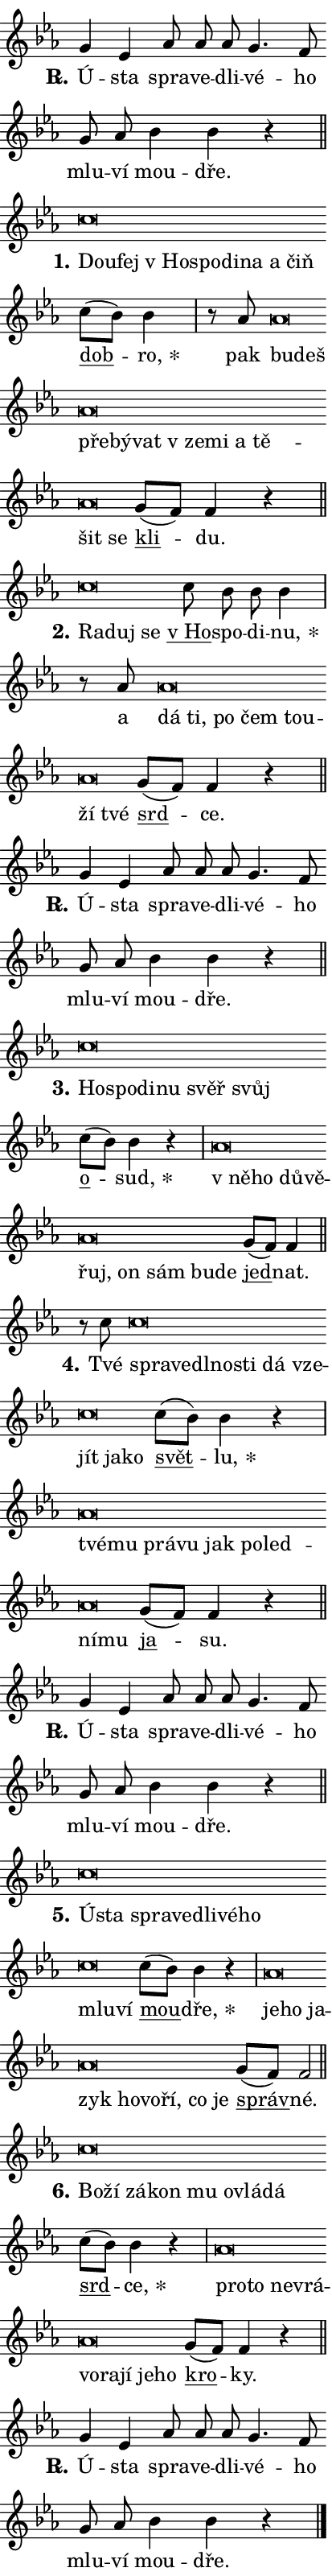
\version "2.24.0"
\header { tagline = "" }
\paper {
  indent = 0\cm
  top-margin = 0\cm
  right-margin = 0.13\cm % to fit lyric hyphens
  bottom-margin = 0\cm
  left-margin = 0\cm
  paper-width = 7\cm
  page-breaking = #ly:one-page-breaking
  system-system-spacing.basic-distance = #11
  score-system-spacing.basic-distance = #11
  ragged-last = ##f
}


%% Author: Thomas Morley
%% https://lists.gnu.org/archive/html/lilypond-user/2020-05/msg00002.html
#(define (line-position grob)
"Returns position of @var[grob} in current system:
   @code{'start}, if at first time-step
   @code{'end}, if at last time-step
   @code{'middle} otherwise
"
  (let* ((col (ly:item-get-column grob))
         (ln (ly:grob-object col 'left-neighbor))
         (rn (ly:grob-object col 'right-neighbor))
         (col-to-check-left (if (ly:grob? ln) ln col))
         (col-to-check-right (if (ly:grob? rn) rn col))
         (break-dir-left
           (and
             (ly:grob-property col-to-check-left 'non-musical #f)
             (ly:item-break-dir col-to-check-left)))
         (break-dir-right
           (and
             (ly:grob-property col-to-check-right 'non-musical #f)
             (ly:item-break-dir col-to-check-right))))
        (cond ((eqv? 1 break-dir-left) 'start)
              ((eqv? -1 break-dir-right) 'end)
              (else 'middle))))

#(define (tranparent-at-line-position vctor)
  (lambda (grob)
  "Relying on @code{line-position} select the relevant enry from @var{vctor}.
Used to determine transparency,"
    (case (line-position grob)
      ((end) (not (vector-ref vctor 0)))
      ((middle) (not (vector-ref vctor 1)))
      ((start) (not (vector-ref vctor 2))))))

noteHeadBreakVisibility =
#(define-music-function (break-visibility)(vector?)
"Makes @code{NoteHead}s transparent relying on @var{break-visibility}"
#{
  \override NoteHead.transparent =
    #(tranparent-at-line-position break-visibility)
#})

#(define delete-ledgers-for-transparent-note-heads
  (lambda (grob)
    "Reads whether a @code{NoteHead} is transparent.
If so this @code{NoteHead} is removed from @code{'note-heads} from
@var{grob}, which is supposed to be @code{LedgerLineSpanner}.
As a result ledgers are not printed for this @code{NoteHead}"
    (let* ((nhds-array (ly:grob-object grob 'note-heads))
           (nhds-list
             (if (ly:grob-array? nhds-array)
                 (ly:grob-array->list nhds-array)
                 '()))
           ;; Relies on the transparent-property being done before
           ;; Staff.LedgerLineSpanner.after-line-breaking is executed.
           ;; This is fragile ...
           (to-keep
             (remove
               (lambda (nhd)
                 (ly:grob-property nhd 'transparent #f))
               nhds-list)))
      ;; TODO find a better method to iterate over grob-arrays, similiar
      ;; to filter/remove etc for lists
      ;; For now rebuilt from scratch
      (set! (ly:grob-object grob 'note-heads)  '())
      (for-each
        (lambda (nhd)
          (ly:pointer-group-interface::add-grob grob 'note-heads nhd))
        to-keep))))

squashNotes = {
  \override NoteHead.X-extent = #'(-0.2 . 0.2)
  \override NoteHead.Y-extent = #'(-0.75 . 0)
  \override NoteHead.stencil =
    #(lambda (grob)
       (let ((pos (ly:grob-property grob 'staff-position)))
         (begin
           (if (< pos -7) (display "ERROR: Lower brevis then expected\n") (display ""))
           (if (<= pos -6) ly:text-interface::print ly:note-head::print))))
}
unSquashNotes = {
  \revert NoteHead.X-extent
  \revert NoteHead.Y-extent
  \revert NoteHead.stencil
}

hideNotes = \noteHeadBreakVisibility #begin-of-line-visible
unHideNotes = \noteHeadBreakVisibility #all-visible

% work-around for resetting accidentals
% https://lilypond.org/doc/v2.23/Documentation/notation/displaying-rhythms#unmetered-music
cadenzaMeasure = {
  \cadenzaOff
  \partial 1024 s1024
  \cadenzaOn
}

#(define-markup-command (accent layout props text) (markup?)
  "Underline accented syllable"
  (interpret-markup layout props
    #{\markup \override #'(offset . 4.3) \underline { #text }#}))

responsum = \markup \concat {
  "R" \hspace #-1.05 \path #0.1 #'((moveto 0 0.07) (lineto 0.9 0.8)) \hspace #0.05 "."
}

spaceSize = #0.6828661417322834 % exact space size for TeX Gyre Schola

\layout {
  \context {
    \Staff
    \remove "Time_signature_engraver"
    \override LedgerLineSpanner.after-line-breaking = #delete-ledgers-for-transparent-note-heads
  }
  \context {
    \Lyrics {
      \override LyricSpace.minimum-distance = \spaceSize
      \override LyricText.font-name = #"TeX Gyre Schola"
      \override LyricText.font-size = 1
      \override StanzaNumber.font-name = #"TeX Gyre Schola Bold"
      \override StanzaNumber.font-size = 1
    }
  }
  \context {
    \Score 
    \override NoteHead.text =
      #(lambda (grob) 
        (let ((pos (ly:grob-property grob 'staff-position)))
          #{\markup {
            \combine
              \halign #-0.55 \raise #(if (= pos -6) 0 0.5) \override #'(thickness . 2) \draw-line #'(3.2 . 0)
              \musicglyph "noteheads.sM1"
          }#}))
  }
}

% magnetic-lyrics.ily
%
%   written by
%     Jean Abou Samra <jean@abou-samra.fr>
%     Werner Lemberg <wl@gnu.org>
%
%   adapted by
%     Jiri Hon <jiri.hon@gmail.com>
%
% Version 2022-Apr-15

% https://www.mail-archive.com/lilypond-user@gnu.org/msg149350.html

#(define (Left_hyphen_pointer_engraver context)
   "Collect syllable-hyphen-syllable occurrences in lyrics and store
them in properties.  This engraver only looks to the left.  For
example, if the lyrics input is @code{foo -- bar}, it does the
following.

@itemize @bullet
@item
Set the @code{text} property of the @code{LyricHyphen} grob between
@q{foo} and @q{bar} to @code{foo}.

@item
Set the @code{left-hyphen} property of the @code{LyricText} grob with
text @q{foo} to the @code{LyricHyphen} grob between @q{foo} and
@q{bar}.
@end itemize

Use this auxiliary engraver in combination with the
@code{lyric-@/text::@/apply-@/magnetic-@/offset!} hook."
   (let ((hyphen #f)
         (text #f))
     (make-engraver
      (acknowledgers
       ((lyric-syllable-interface engraver grob source-engraver)
        (set! text grob)))
      (end-acknowledgers
       ((lyric-hyphen-interface engraver grob source-engraver)
        ;(when (not (grob::has-interface grob 'lyric-space-interface))
          (set! hyphen grob)));)
      ((stop-translation-timestep engraver)
       (when (and text hyphen)
         (ly:grob-set-object! text 'left-hyphen hyphen))
       (set! text #f)
       (set! hyphen #f)))))

#(define (lyric-text::apply-magnetic-offset! grob)
   "If the space between two syllables is less than the value in
property @code{LyricText@/.details@/.squash-threshold}, move the right
syllable to the left so that it gets concatenated with the left
syllable.

Use this function as a hook for
@code{LyricText@/.after-@/line-@/breaking} if the
@code{Left_@/hyphen_@/pointer_@/engraver} is active."
   (let ((hyphen (ly:grob-object grob 'left-hyphen #f)))
     (when hyphen
       (let ((left-text (ly:spanner-bound hyphen LEFT)))
         (when (grob::has-interface left-text 'lyric-syllable-interface)
           (let* ((common (ly:grob-common-refpoint grob left-text X))
                  (this-x-ext (ly:grob-extent grob common X))
                  (left-x-ext
                   (begin
                     ;; Trigger magnetism for left-text.
                     (ly:grob-property left-text 'after-line-breaking)
                     (ly:grob-extent left-text common X)))
                  ;; `delta` is the gap width between two syllables.
                  (delta (- (interval-start this-x-ext)
                            (interval-end left-x-ext)))
                  (details (ly:grob-property grob 'details))
                  (threshold (assoc-get 'squash-threshold details 0.2)))
             (when (< delta threshold)
               (let* (;; We have to manipulate the input text so that
                      ;; ligatures crossing syllable boundaries are not
                      ;; disabled.  For languages based on the Latin
                      ;; script this is essentially a beautification.
                      ;; However, for non-Western scripts it can be a
                      ;; necessity.
                      (lt (ly:grob-property left-text 'text))
                      (rt (ly:grob-property grob 'text))
                      (is-space (grob::has-interface hyphen 'lyric-space-interface))
                      (space (if is-space " " ""))
                      (extra-delta (if is-space spaceSize 0))
                      ;; Append new syllable.
                      (ltrt-space (if (and (string? lt) (string? rt))
                                (string-append lt space rt)
                                (make-concat-markup (list lt space rt))))
                      ;; Right-align `ltrt` to the right side.
                      (ltrt-space-markup (grob-interpret-markup
                               grob
                               (make-translate-markup
                                (cons (interval-length this-x-ext) 0)
                                (make-right-align-markup ltrt-space)))))
                 (begin
                   ;; Don't print `left-text`.
                   (ly:grob-set-property! left-text 'stencil #f)
                   ;; Set text and stencil (which holds all collected
                   ;; syllables so far) and shift it to the left.
                   (ly:grob-set-property! grob 'text ltrt-space)
                   (ly:grob-set-property! grob 'stencil ltrt-space-markup)
                   (ly:grob-translate-axis! grob (- (- delta extra-delta)) X))))))))))


#(define (lyric-hyphen::displace-bounds-first grob)
   ;; Make very sure this callback isn't triggered too early.
   (let ((left (ly:spanner-bound grob LEFT))
         (right (ly:spanner-bound grob RIGHT)))
     (ly:grob-property left 'after-line-breaking)
     (ly:grob-property right 'after-line-breaking)
     (ly:lyric-hyphen::print grob)))

squashThreshold = #0.4

\layout {
  \context {
    \Lyrics
    \consists #Left_hyphen_pointer_engraver
    \override LyricText.after-line-breaking =
      #lyric-text::apply-magnetic-offset!
    \override LyricHyphen.stencil = #lyric-hyphen::displace-bounds-first
    \override LyricText.details.squash-threshold = \squashThreshold
    \override LyricHyphen.minimum-distance = 0
    \override LyricHyphen.minimum-length = \squashThreshold
  }
}

squashText = \override LyricText.details.squash-threshold = 9999
unSquashText = \override LyricText.details.squash-threshold = \squashThreshold

leftText = \override LyricText.self-alignment-X = #LEFT
unLeftText = \revert LyricText.self-alignment-X

starOffset = #(lambda (grob) 
                (let ((x_offset (ly:self-alignment-interface::aligned-on-x-parent grob)))
                  (if (= x_offset 0) 0 (+ x_offset 1.2))))

star = #(define-music-function (syllable)(string?)
"Append star separator at the end of a syllable"
#{
  \once \override LyricText.X-offset = #starOffset
  \lyricmode { \markup {
    #syllable
    \override #'((font-name . "TeX Gyre Schola Bold")) \hspace #0.2 \lower #0.65 \larger "*"
  } }
#})

starAccent = #(define-music-function (syllable)(string?)
"Append star separator at the end of a syllable and make accent"
#{
  \once \override LyricText.X-offset = #starOffset
  \lyricmode { \markup {
    \accent #syllable
    \override #'((font-name . "TeX Gyre Schola Bold")) \hspace #0.2 \lower #0.65 \larger "*"
  } }
#})

breath = #(define-music-function (syllable)(string?)
"Append breathing indicator at the end of a syllable"
#{
  \lyricmode { \markup { #syllable "+" } }
#})

optionalBreath = #(define-music-function (syllable)(string?)
"Append optional breathing indicator at the end of a syllable"
#{
  \lyricmode { \markup { #syllable "(+)" } }
#})


\score {
    <<
        \new Voice = "melody" { \cadenzaOn \key es \major \relative { g'4 es as8 as as \bar "" g4. f8 \bar "" g as bes4 bes r \cadenzaMeasure \bar "||" \break } }
        \new Lyrics \lyricsto "melody" { \lyricmode { \set stanza = \responsum
Ú -- sta spra -- ve -- dli -- vé -- ho mlu -- ví mou -- dře. } }
    >>
    \layout {}
}

\score {
    <<
        \new Voice = "melody" { \cadenzaOn \key es \major \relative { \squashNotes c''\breve*1/16 \hideNotes \breve*1/16 \bar "" \breve*1/16 \bar "" \breve*1/16 \bar "" \breve*1/16 \bar "" \breve*1/16 \bar "" \breve*1/16 \breve*1/16 \bar "" \unHideNotes \unSquashNotes \bar "" c8[( bes)] bes4 \cadenzaMeasure \bar "|" r8 as8 \squashNotes as\breve*1/16 \hideNotes \breve*1/16 \bar "" \breve*1/16 \bar "" \breve*1/16 \bar "" \breve*1/16 \bar "" \breve*1/16 \bar "" \breve*1/16 \bar "" \breve*1/16 \bar "" \breve*1/16 \bar "" \breve*1/16 \breve*1/16 \bar "" \unHideNotes \unSquashNotes \bar "" g8[( f)] f4 r \cadenzaMeasure \bar "||" \break } }
        \new Lyrics \lyricsto "melody" { \lyricmode { \set stanza = "1."
\leftText Dou -- \squashText fej "v Ho" -- spo -- di -- na a čiň \unLeftText \unSquashText \markup \accent dob -- \star ro, pak \leftText bu -- \squashText deš pře -- bý -- vat "v ze" -- mi a tě -- šit se \unLeftText \unSquashText \markup \accent kli -- du. } }
    >>
    \layout {}
}

\score {
    <<
        \new Voice = "melody" { \cadenzaOn \key es \major \relative { \squashNotes c''\breve*1/16 \hideNotes \breve*1/16 \breve*1/16 \bar "" \unHideNotes \unSquashNotes \bar "" c8 bes bes bes4 \cadenzaMeasure \bar "|" r8 as8 \squashNotes as\breve*1/16 \hideNotes \breve*1/16 \bar "" \breve*1/16 \bar "" \breve*1/16 \bar "" \breve*1/16 \bar "" \breve*1/16 \breve*1/16 \bar "" \unHideNotes \unSquashNotes \bar "" g8[( f)] f4 r \cadenzaMeasure \bar "||" \break } }
        \new Lyrics \lyricsto "melody" { \lyricmode { \set stanza = "2."
\leftText Ra -- \squashText duj se \unLeftText \unSquashText \markup \accent "v Ho" -- spo -- di -- \star nu, a \leftText dá \squashText ti, po čem tou -- ží tvé \unLeftText \unSquashText \markup \accent srd -- ce. } }
    >>
    \layout {}
}

\score {
    <<
        \new Voice = "melody" { \cadenzaOn \key es \major \relative { g'4 es as8 as as \bar "" g4. f8 \bar "" g as bes4 bes r \cadenzaMeasure \bar "||" \break } }
        \new Lyrics \lyricsto "melody" { \lyricmode { \set stanza = \responsum
Ú -- sta spra -- ve -- dli -- vé -- ho mlu -- ví mou -- dře. } }
    >>
    \layout {}
}

\score {
    <<
        \new Voice = "melody" { \cadenzaOn \key es \major \relative { \squashNotes c''\breve*1/16 \hideNotes \breve*1/16 \bar "" \breve*1/16 \bar "" \breve*1/16 \bar "" \breve*1/16 \breve*1/16 \bar "" \unHideNotes \unSquashNotes \bar "" c8[( bes)] bes4 r \cadenzaMeasure \bar "|" \squashNotes as\breve*1/16 \hideNotes \breve*1/16 \bar "" \breve*1/16 \bar "" \breve*1/16 \bar "" \breve*1/16 \bar "" \breve*1/16 \bar "" \breve*1/16 \bar "" \breve*1/16 \breve*1/16 \bar "" \unHideNotes \unSquashNotes \bar "" g8[( f)] f4 \cadenzaMeasure \bar "||" \break } }
        \new Lyrics \lyricsto "melody" { \lyricmode { \set stanza = "3."
\leftText Ho -- \squashText spo -- di -- nu svěř svůj \unLeftText \unSquashText \markup \accent o -- \star sud, \leftText "v ně" -- \squashText ho dů -- vě -- řuj, on sám bu -- de \unLeftText \unSquashText \markup \accent jed -- nat. } }
    >>
    \layout {}
}

\score {
    <<
        \new Voice = "melody" { \cadenzaOn \key es \major \relative { r8 c''8 \squashNotes c\breve*1/16 \hideNotes \breve*1/16 \bar "" \breve*1/16 \bar "" \breve*1/16 \bar "" \breve*1/16 \bar "" \breve*1/16 \bar "" \breve*1/16 \bar "" \breve*1/16 \bar "" \breve*1/16 \breve*1/16 \bar "" \unHideNotes \unSquashNotes \bar "" c8[( bes)] bes4 r \cadenzaMeasure \bar "|" \squashNotes as\breve*1/16 \hideNotes \breve*1/16 \bar "" \breve*1/16 \bar "" \breve*1/16 \bar "" \breve*1/16 \bar "" \breve*1/16 \bar "" \breve*1/16 \bar "" \breve*1/16 \breve*1/16 \bar "" \unHideNotes \unSquashNotes \bar "" g8[( f)] f4 r \cadenzaMeasure \bar "||" \break } }
        \new Lyrics \lyricsto "melody" { \lyricmode { \set stanza = "4."
Tvé \leftText spra -- \squashText ve -- dl -- no -- sti dá vze -- jít ja -- ko \unLeftText \unSquashText \markup \accent svět -- \star lu, \leftText tvé -- \squashText mu prá -- vu jak po -- led -- ní -- mu \unLeftText \unSquashText \markup \accent ja -- su. } }
    >>
    \layout {}
}

\score {
    <<
        \new Voice = "melody" { \cadenzaOn \key es \major \relative { g'4 es as8 as as \bar "" g4. f8 \bar "" g as bes4 bes r \cadenzaMeasure \bar "||" \break } }
        \new Lyrics \lyricsto "melody" { \lyricmode { \set stanza = \responsum
Ú -- sta spra -- ve -- dli -- vé -- ho mlu -- ví mou -- dře. } }
    >>
    \layout {}
}

\score {
    <<
        \new Voice = "melody" { \cadenzaOn \key es \major \relative { \squashNotes c''\breve*1/16 \hideNotes \breve*1/16 \bar "" \breve*1/16 \bar "" \breve*1/16 \bar "" \breve*1/16 \bar "" \breve*1/16 \bar "" \breve*1/16 \bar "" \breve*1/16 \breve*1/16 \bar "" \unHideNotes \unSquashNotes \bar "" c8[( bes)] bes4 r \cadenzaMeasure \bar "|" \squashNotes as\breve*1/16 \hideNotes \breve*1/16 \bar "" \breve*1/16 \bar "" \breve*1/16 \bar "" \breve*1/16 \bar "" \breve*1/16 \bar "" \breve*1/16 \bar "" \breve*1/16 \breve*1/16 \bar "" \unHideNotes \unSquashNotes \bar "" g8[( f)] f2 \cadenzaMeasure \bar "||" \break } }
        \new Lyrics \lyricsto "melody" { \lyricmode { \set stanza = "5."
\leftText Ú -- \squashText sta spra -- ve -- dli -- vé -- ho mlu -- ví \unLeftText \unSquashText \markup \accent mou -- \star dře, \leftText je -- \squashText ho ja -- zyk ho -- vo -- ří, co je \unLeftText \unSquashText \markup \accent správ -- né. } }
    >>
    \layout {}
}

\score {
    <<
        \new Voice = "melody" { \cadenzaOn \key es \major \relative { \squashNotes c''\breve*1/16 \hideNotes \breve*1/16 \bar "" \breve*1/16 \bar "" \breve*1/16 \bar "" \breve*1/16 \bar "" \breve*1/16 \breve*1/16 \bar "" \unHideNotes \unSquashNotes \bar "" c8[( bes)] bes4 r \cadenzaMeasure \bar "|" \squashNotes as\breve*1/16 \hideNotes \breve*1/16 \bar "" \breve*1/16 \bar "" \breve*1/16 \bar "" \breve*1/16 \bar "" \breve*1/16 \bar "" \breve*1/16 \bar "" \breve*1/16 \breve*1/16 \bar "" \unHideNotes \unSquashNotes \bar "" g8[( f)] f4 r \cadenzaMeasure \bar "||" \break } }
        \new Lyrics \lyricsto "melody" { \lyricmode { \set stanza = "6."
\leftText Bo -- \squashText ží zá -- kon mu ovlá -- dá \unLeftText \unSquashText \markup \accent srd -- \star ce, \leftText pro -- \squashText to ne -- vrá -- vo -- ra -- jí je -- ho \unLeftText \unSquashText \markup \accent kro -- ky. } }
    >>
    \layout {}
}

\score {
    <<
        \new Voice = "melody" { \cadenzaOn \key es \major \relative { g'4 es as8 as as \bar "" g4. f8 \bar "" g as bes4 bes r \cadenzaMeasure \bar "||" \break } \bar "|." }
        \new Lyrics \lyricsto "melody" { \lyricmode { \set stanza = \responsum
Ú -- sta spra -- ve -- dli -- vé -- ho mlu -- ví mou -- dře. } }
    >>
    \layout {}
}
